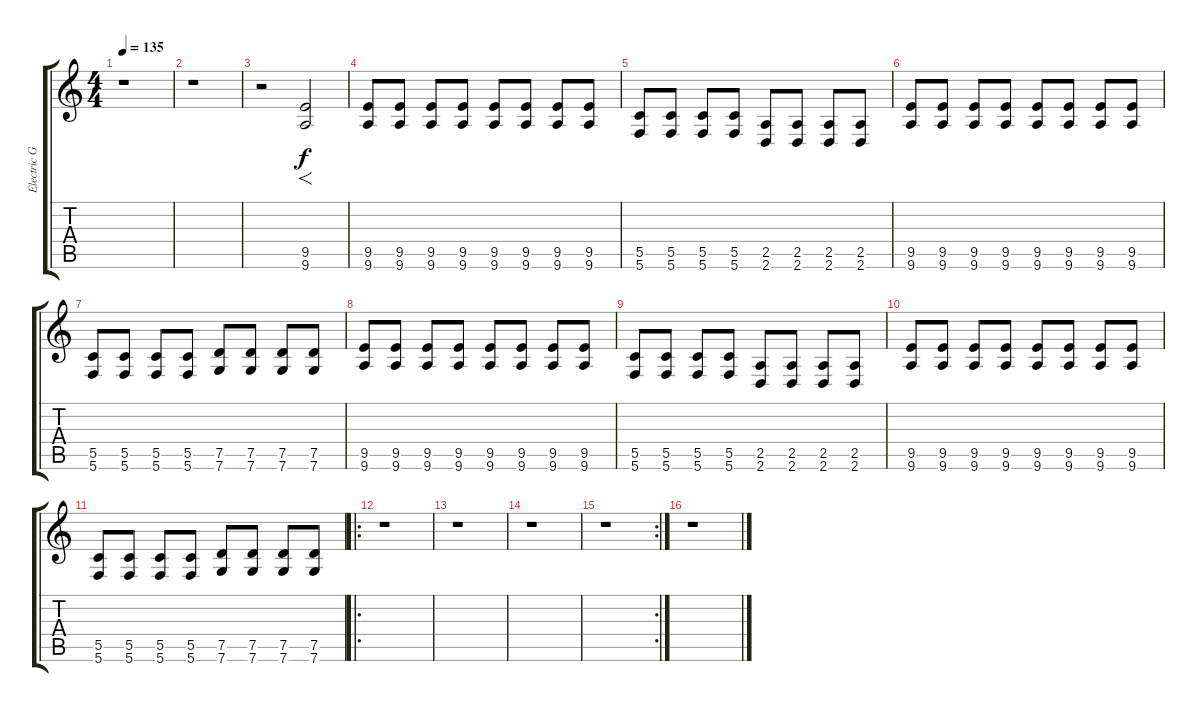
\track ("Electric Guitar 2" "Electric G") {instrument distortionguitar}
\staff {score tabs}
\tuning (D4 A3 F3 C3 G2 C2) {hide}
\ts (4 4)
\tempo 135
\clef g2
\ks c
r.1{dy f instrument distortionguitar} |
r.1 |
r.2 (9.5 9.6).2{f} |
(9.5 9.6).8 (9.5 9.6).8 (9.5 9.6).8 (9.5 9.6).8 (9.5 9.6).8 (9.5 9.6).8 (9.5 9.6).8 (9.5 9.6).8 |
(5.5 5.6).8 (5.5 5.6).8 (5.5 5.6).8 (5.5 5.6).8 (2.5 2.6).8 (2.5 2.6).8 (2.5 2.6).8 (2.5 2.6).8 |
(9.5 9.6).8 (9.5 9.6).8 (9.5 9.6).8 (9.5 9.6).8 (9.5 9.6).8 (9.5 9.6).8 (9.5 9.6).8 (9.5 9.6).8 |
(5.5 5.6).8 (5.5 5.6).8 (5.5 5.6).8 (5.5 5.6).8 (7.5 7.6).8 (7.5 7.6).8 (7.5 7.6).8 (7.5 7.6).8 |
(9.5 9.6).8 (9.5 9.6).8 (9.5 9.6).8 (9.5 9.6).8 (9.5 9.6).8 (9.5 9.6).8 (9.5 9.6).8 (9.5 9.6).8 |
(5.5 5.6).8 (5.5 5.6).8 (5.5 5.6).8 (5.5 5.6).8 (2.5 2.6).8 (2.5 2.6).8 (2.5 2.6).8 (2.5 2.6).8 |
(9.5 9.6).8 (9.5 9.6).8 (9.5 9.6).8 (9.5 9.6).8 (9.5 9.6).8 (9.5 9.6).8 (9.5 9.6).8 (9.5 9.6).8 |
(5.5 5.6).8 (5.5 5.6).8 (5.5 5.6).8 (5.5 5.6).8 (7.5 7.6).8 (7.5 7.6).8 (7.5 7.6).8 (7.5 7.6).8 |
\ro
r.1 |
r.1 |
r.1 |
\rc 2
r.1 |
r.1
